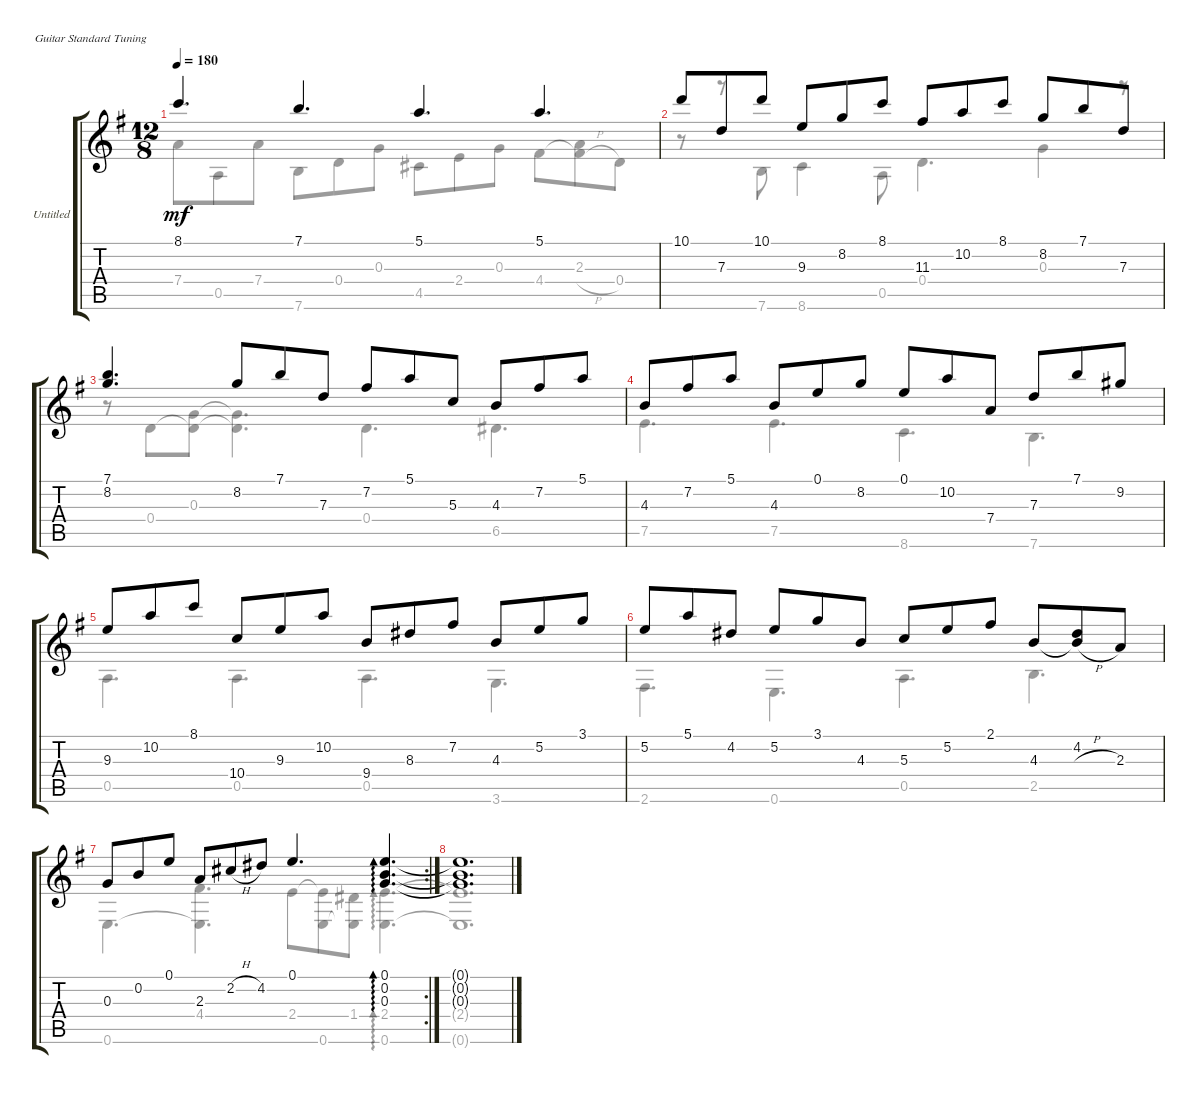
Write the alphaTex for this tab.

\bracketExtendMode groupsimilarinstruments
\firstSystemTrackNameOrientation horizontal
\otherSystemsTrackNameOrientation horizontal
\track ("Untitled" "Untitled") {instrument acousticguitarnylon}
\staff {score tabs}
\tuning (E4 B3 G3 D3 A2 E2)
\voice
\ts (12 8)
\tempo 180
\clef g2
\ks eminor
8.1.4{d dy mf} 7.1.4{d} 5.1.4{d} 5.1.4{d} |
10.1.8 7.3.8 10.1.8 9.3.8 8.2.8 8.1.8 11.3.8 10.2.8 8.1.8 8.2.8 7.1.8 7.3.8 |
(7.1 8.2).4{d} 8.2.8 7.1.8 7.3.8 7.2.8 5.1.8 5.3.8 4.3.8 7.2.8 5.1.8 |
4.3.8 7.2.8 5.1.8 4.3.8 0.1.8 8.2.8 0.1.8 10.2.8 7.4.8 7.3.8 7.1.8 9.2.8 |
9.3.8 10.2.8 8.1.8 10.4.8 9.3.8 10.2.8 9.4.8 8.3.8 7.2.8 4.3.8 5.2.8 3.1.8 |
5.2.8 5.1.8 4.2.8 5.2.8 3.1.8 4.3.8 5.3.8 5.2.8 2.1.8 4.3.8 (4.2 4.3{h t}).8 2.3.8 |
\rc 2
0.3.8 0.2.8 0.1.8 2.3.8 2.2{h}.8 4.2.8 0.1.4{d} (0.1 0.2 0.3).4{d ad 0} |
(0.1{t} 0.2{t} 0.3{t}).1{d}
\voice
\clef g2
\ottava regular
\simile none
\ks eminor
7.4.8{dy mf} 0.5.8 7.4.8 7.6.8 0.4.8 0.3.8 4.5.8 2.4.8 0.3.8 4.4.8 (2.3 4.4{h t}).8 0.4.8 |
r.8 r.8 7.6.8 8.6.4 0.5.8 0.4.4{d} 0.3.4 r.8 |
r.8 0.4.8 (0.3 0.4{t}).8 (0.3{t} 0.4{t}).4{d} 0.4.4{d} 6.5.4{d} |
7.5.4{d} 7.5.4{d} 8.6.4{d} 7.6.4{d} |
0.5.4{d} 0.5.4{d} 0.5.4{d} 3.6.4{d} |
2.6.4{d} 0.6.4{d} 0.5.4{d} 2.5.4{d} |
0.6.4{d} (4.4 0.6{t}).4{d} 2.4.8 (2.4{t} 0.6).8 (1.4 0.6{t}).8 (2.4 0.6).4{d ad 0} |
(2.4{t} 0.6{t}).1{d}
